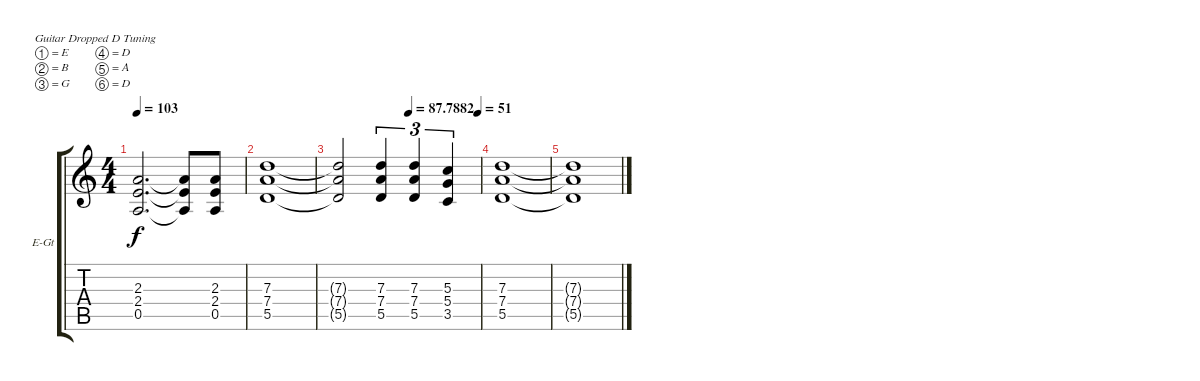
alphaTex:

\bracketExtendMode groupsimilarinstruments
\firstSystemTrackNameOrientation horizontal
\otherSystemsTrackNameOrientation horizontal
\track ("Guitar (White)" "E-Gt") {instrument electricguitarclean}
\staff {score tabs}
\tuning (E4 B3 G3 D3 A2 D2)
\ts (4 4)
\tempo 103
\clef g2
\ks c
(0.5 2.4 2.3).2{d dy f} (0.5{t} 2.4{t} 2.3{t}).8 (0.5 2.4 2.3).8 |
(5.5 7.4 7.3).1 |
\tempo (87.7882 0.5)
\tempo (51 0.985075)
(5.5{t} 7.4{t} 7.3{t}).2 (5.5 7.4 7.3).4{tu (3 2)} (5.5 7.3 7.4).4{tu (3 2)} (3.5 5.4 5.3).4{tu (3 2)} |
(5.5 7.4 7.3).1 |
(5.5{t} 7.4{t} 7.3{t}).1
